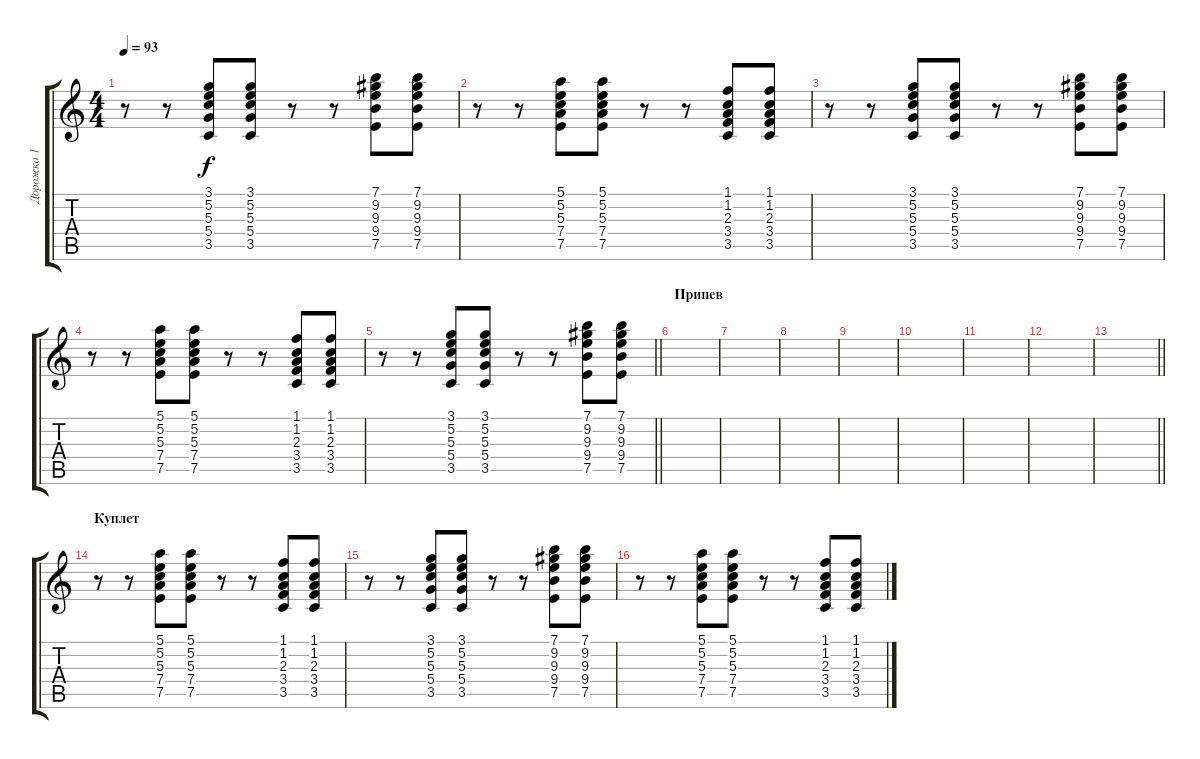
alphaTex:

\track ("Дорожка 1" "Дорожка 1") {instrument electricguitarclean}
\staff {score tabs}
\tuning (E4 B3 G3 D3 A2 E2) {hide}
\ts (4 4)
\tempo 93
\clef g2
\ks c
r.8{dy f} r.8 (3.1 5.2 5.3 5.4 3.5).8 (3.1 5.2 5.3 5.4 3.5).8 r.8 r.8 (7.1 9.2 9.3 9.4 7.5).8 (7.1 9.2 9.3 9.4 7.5).8 |
r.8 r.8 (5.1 5.2 5.3 7.4 7.5).8 (5.1 5.2 5.3 7.4 7.5).8 r.8 r.8 (1.1 1.2 2.3 3.4 3.5).8 (1.1 1.2 2.3 3.4 3.5).8 |
r.8 r.8 (3.1 5.2 5.3 5.4 3.5).8 (3.1 5.2 5.3 5.4 3.5).8 r.8 r.8 (7.1 9.2 9.3 9.4 7.5).8 (7.1 9.2 9.3 9.4 7.5).8 |
r.8 r.8 (5.1 5.2 5.3 7.4 7.5).8 (5.1 5.2 5.3 7.4 7.5).8 r.8 r.8 (1.1 1.2 2.3 3.4 3.5).8 (1.1 1.2 2.3 3.4 3.5).8 |
\barLineRight lightlight
r.8 r.8 (3.1 5.2 5.3 5.4 3.5).8 (3.1 5.2 5.3 5.4 3.5).8 r.8 r.8 (7.1 9.2 9.3 9.4 7.5).8 (7.1 9.2 9.3 9.4 7.5).8 |
\section ("" "Припев")
|
|
|
|
|
|
|
\barLineRight lightlight
|
\section ("" "Куплет")
r.8 r.8 (5.1 5.2 5.3 7.4 7.5).8 (5.1 5.2 5.3 7.4 7.5).8 r.8 r.8 (1.1 1.2 2.3 3.4 3.5).8 (1.1 1.2 2.3 3.4 3.5).8 |
r.8 r.8 (3.1 5.2 5.3 5.4 3.5).8 (3.1 5.2 5.3 5.4 3.5).8 r.8 r.8 (7.1 9.2 9.3 9.4 7.5).8 (7.1 9.2 9.3 9.4 7.5).8 |
r.8 r.8 (5.1 5.2 5.3 7.4 7.5).8 (5.1 5.2 5.3 7.4 7.5).8 r.8 r.8 (1.1 1.2 2.3 3.4 3.5).8 (1.1 1.2 2.3 3.4 3.5).8
